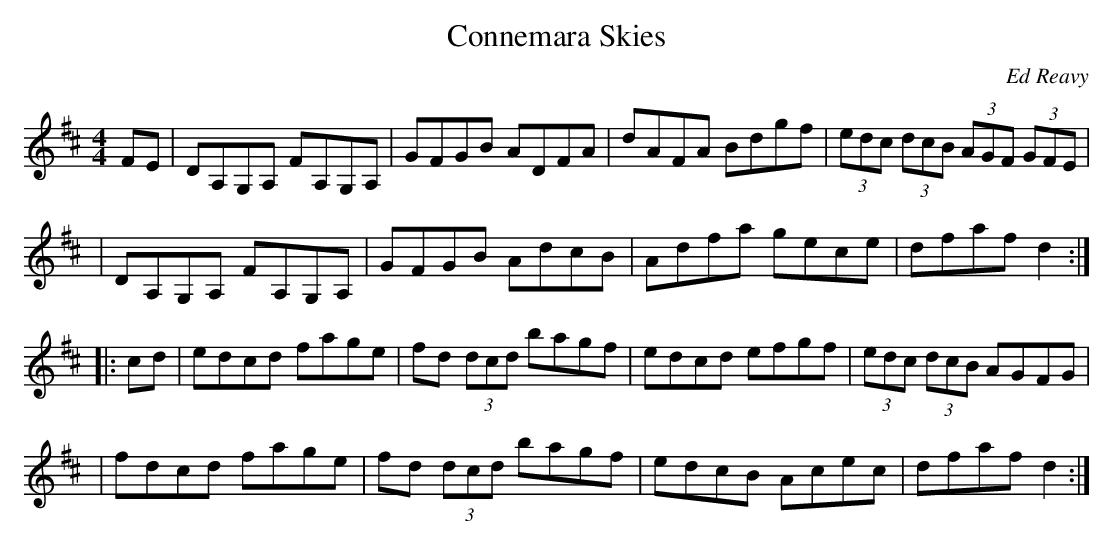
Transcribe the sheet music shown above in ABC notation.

X:1
T:Connemara Skies
C:Ed Reavy
M:4/4
L:1/8
K:D
FE \
| DA,G,A, FA,G,A, | GFGB ADFA | dAFA Bdgf | (3edc (3dcB (3AGF (3GFE |
| DA,G,A, FA,G,A, | GFGB AdcB | Adfa gece | dfaf d2 :|
|: cd \
| edcd fage | fd (3dcd bagf | edcd efgf | (3edc (3dcB AGFG |
| fdcd fage | fd (3dcd bagf | edcB Acec | dfaf d2 :|
